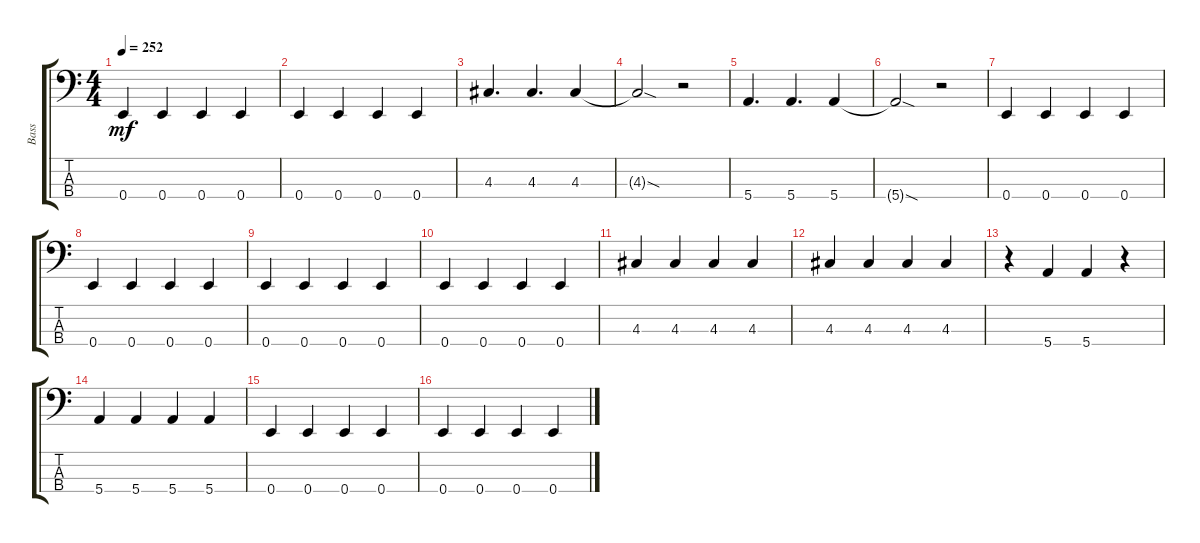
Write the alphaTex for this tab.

\track ("Bass" "Bass") {instrument electricbassfinger}
\staff {score tabs}
\tuning (G2 D2 A1 E1) {hide}
\ts (4 4)
\tempo 252
\clef f4
\ks c
0.4.4{dy mf} 0.4.4 0.4.4 0.4.4 |
0.4.4 0.4.4 0.4.4 0.4.4 |
4.3.4{d} 4.3.4{d} 4.3.4 |
4.3{sod t}.2 r.2 |
5.4.4{d} 5.4.4{d} 5.4.4 |
5.4{sod t}.2 r.2 |
0.4.4 0.4.4 0.4.4 0.4.4 |
0.4.4 0.4.4 0.4.4 0.4.4 |
0.4.4 0.4.4 0.4.4 0.4.4 |
0.4.4 0.4.4 0.4.4 0.4.4 |
4.3.4 4.3.4 4.3.4 4.3.4 |
4.3.4 4.3.4 4.3.4 4.3.4 |
r.4 5.4.4 5.4.4 r.4 |
5.4.4 5.4.4 5.4.4 5.4.4 |
0.4.4 0.4.4 0.4.4 0.4.4 |
0.4.4 0.4.4 0.4.4 0.4.4
